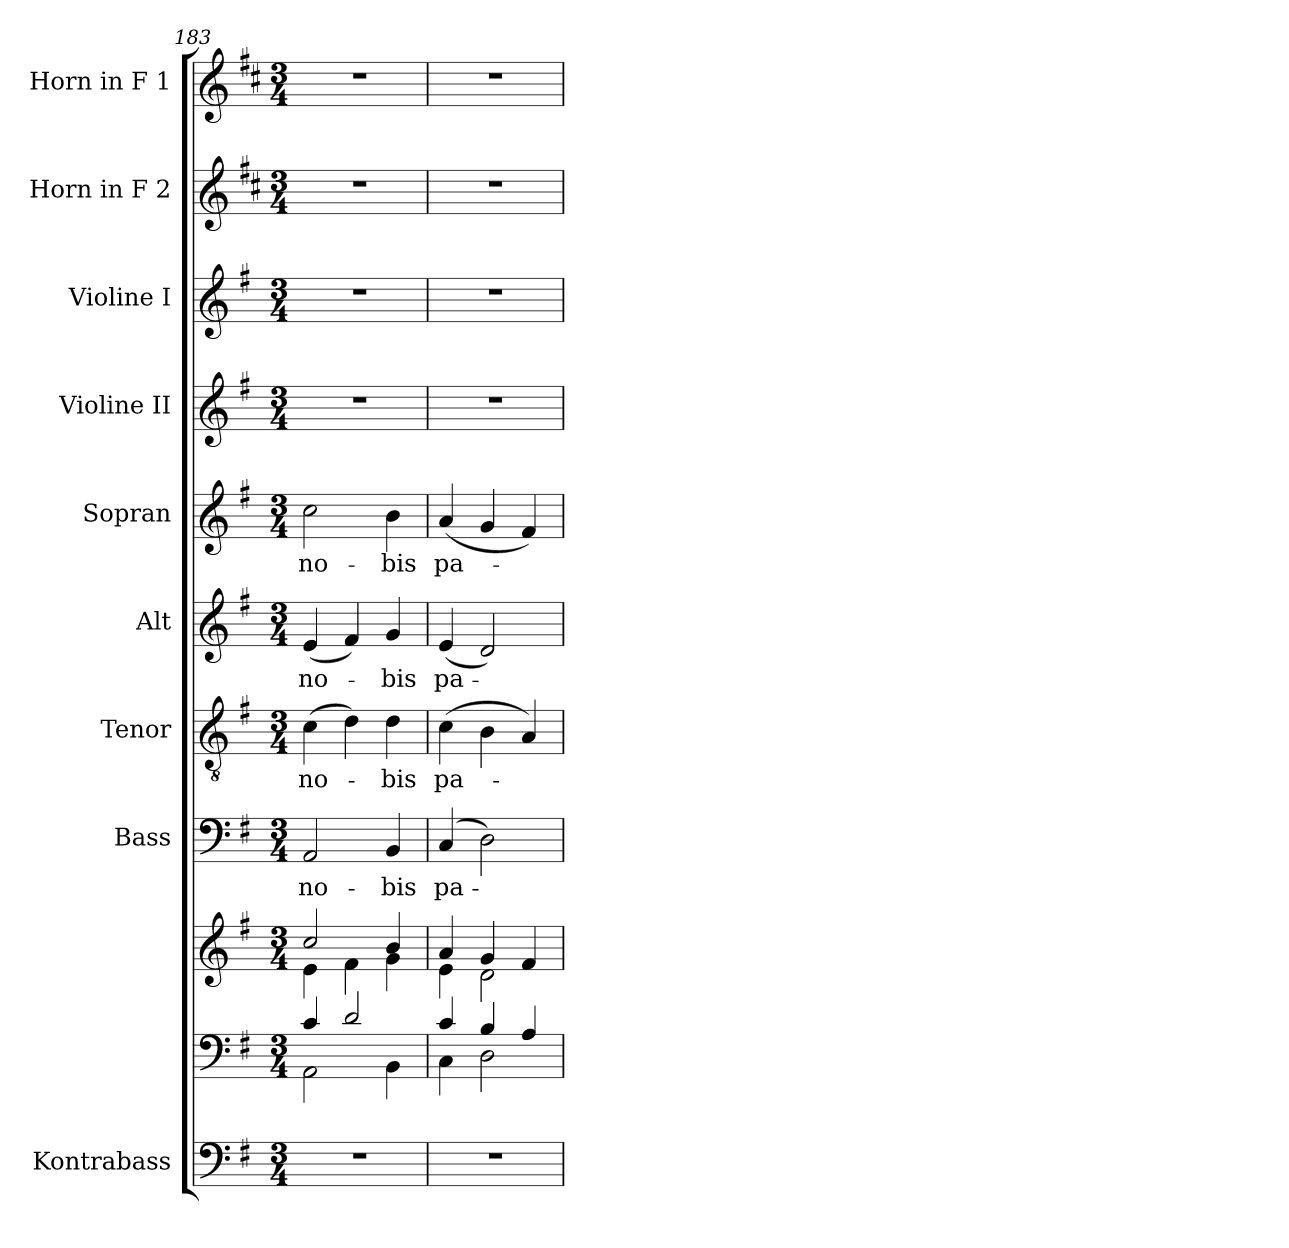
**kern	**kern	**kern	**kern	**text	**kern	**text	**kern	**text	**kern	**text	**kern	**kern	**kern	**kern
*part10	*part9	*part9	*part8	*part8	*part7	*part7	*part6	*part6	*part5	*part5	*part4	*part3	*part2	*part1
*staff11	*staff10	*staff9	*staff8	*staff8	*staff7	*staff7	*staff6	*staff6	*staff5	*staff5	*staff4	*staff3	*staff2	*staff1
*I"Kontrabass	*	*	*I"Bass	*	*I"Tenor	*	*I"Alt	*	*I"Sopran	*	*I"Violine II	*I"Violine I	*I"Horn in F 2	*I"Horn in F 1
*I'Kb.	*	*	*I'B.	*	*I'T.	*	*I'A.	*	*I'S.	*	*I'Vl. II	*I'Vl. I	*I'Hrn. 2	*I'Hrn. 1
*clefF4	*clefF4	*clefG2	*clefF4	*	*clefGv2	*	*clefG2	*	*clefG2	*	*clefG2	*clefG2	*clefG2	*clefG2
*ITrd7c12	*	*	*	*	*	*	*	*	*	*	*	*	*ITrd4c7	*ITrd4c7
*k[f#]	*k[f#]	*k[f#]	*k[f#]	*	*k[f#]	*	*k[f#]	*	*k[f#]	*	*k[f#]	*k[f#]	*k[f#]	*k[f#]
*G:	*G:	*G:	*G:	*	*G:	*	*G:	*	*G:	*	*G:	*G:	*G:	*G:
*M3/4	*M3/4	*M3/4	*M3/4	*	*M3/4	*	*M3/4	*	*M3/4	*	*M3/4	*M3/4	*M3/4	*M3/4
=183	=183	=183	=183	=183	=183	=183	=183	=183	=183	=183	=183	=183	=183	=183
*	*^	*^	*	*	*	*	*	*	*	*	*	*	*	*
!	!	!	!	!	!	!LO:LY:b	!	!LO:LY:b	!	!LO:LY:b	!	!LO:LY:b	!	!	!	!
2.r	4c/	2AA\	2cc/	4e\	2AA/	no-	(>4c\	no-	(<4e/	no-	2cc\	no-	2.r	2.r	2.r	2.r
.	2d/	.	.	4f#\	.	.	4d\)	.	4f#/)	.	.	.	.	.	.	.
!	!	!	!	!	!	!LO:LY:b	!	!LO:LY:b	!	!LO:LY:b	!	!LO:LY:b	!	!	!	!
.	.	4BB\	4b/	4g\	4BB/	-bis	4d\	-bis	4g/	-bis	4b\	-bis	.	.	.	.
=184	=184	=184	=184	=184	=184	=184	=184	=184	=184	=184	=184	=184	=184	=184	=184	=184
!	!	!	!	!	!	!LO:LY:b	!	!LO:LY:b	!	!LO:LY:b	!	!LO:LY:b	!	!	!	!
2.r	4c/	4C\	4a/	4e\	(4C/	pa-	(>4c\	pa-	(<4e/	pa-	(<4a/	pa-	2.r	2.r	2.r	2.r
.	4B/	2D\	4g/	2d\	2D\)	.	4B\	.	2d/)	.	4g/	.	.	.	.	.
.	4A/	.	4f#/	.	.	.	4A/)	.	.	.	4f#/)	.	.	.	.	.
*	*v	*v	*	*	*	*	*	*	*	*	*	*	*	*	*	*
*	*	*v	*v	*	*	*	*	*	*	*	*	*	*	*	*
=	=	=	=	=	=	=	=	=	=	=	=	=	=	=
*-	*-	*-	*-	*-	*-	*-	*-	*-	*-	*-	*-	*-	*-	*-
